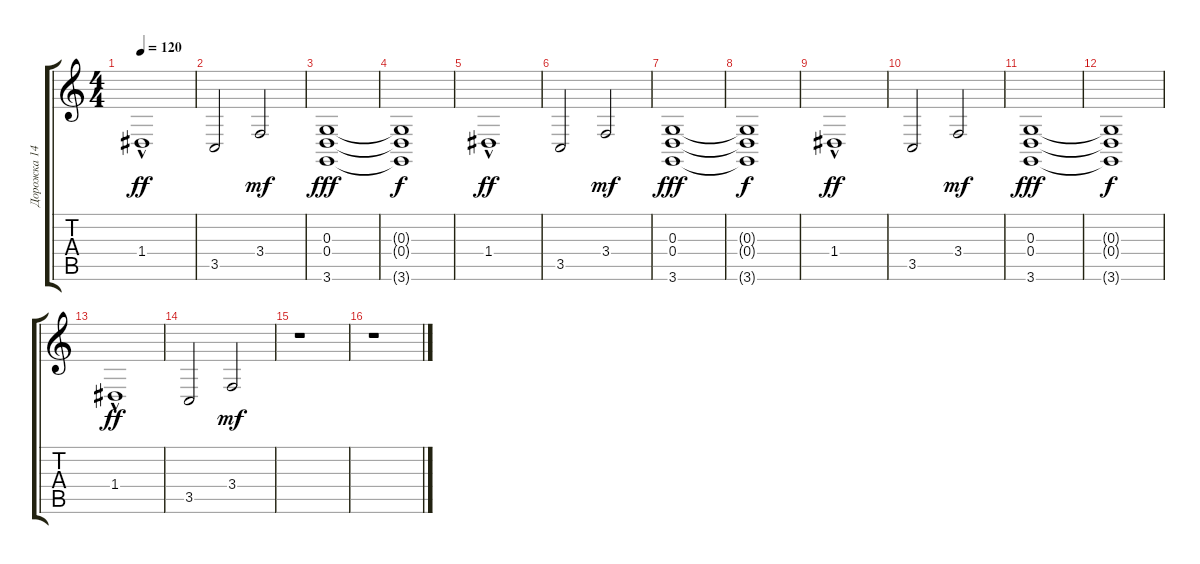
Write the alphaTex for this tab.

\track ("Дорожка 14" "Дорожка 14") {instrument drawbarorgan}
\staff {score tabs}
\tuning (E4 B3 G3 D3 A2 E2) {hide}
\ts (4 4)
\tempo 120
\clef g2
\ks c
1.4{hac}.1{dy ff} |
3.5.2 3.4.2{dy mf} |
(0.3 0.4 3.6).1{dy fff} |
(0.3{t} 0.4{t} 3.6{t}).1{dy f} |
1.4{hac}.1{dy ff} |
3.5.2 3.4.2{dy mf} |
(0.3 0.4 3.6).1{dy fff} |
(0.3{t} 0.4{t} 3.6{t}).1{dy f} |
1.4{hac}.1{dy ff} |
3.5.2 3.4.2{dy mf} |
(0.3 0.4 3.6).1{dy fff} |
(0.3{t} 0.4{t} 3.6{t}).1{dy f} |
1.4{hac}.1{dy ff} |
3.5.2 3.4.2{dy mf} |
r.1 |
r.1
